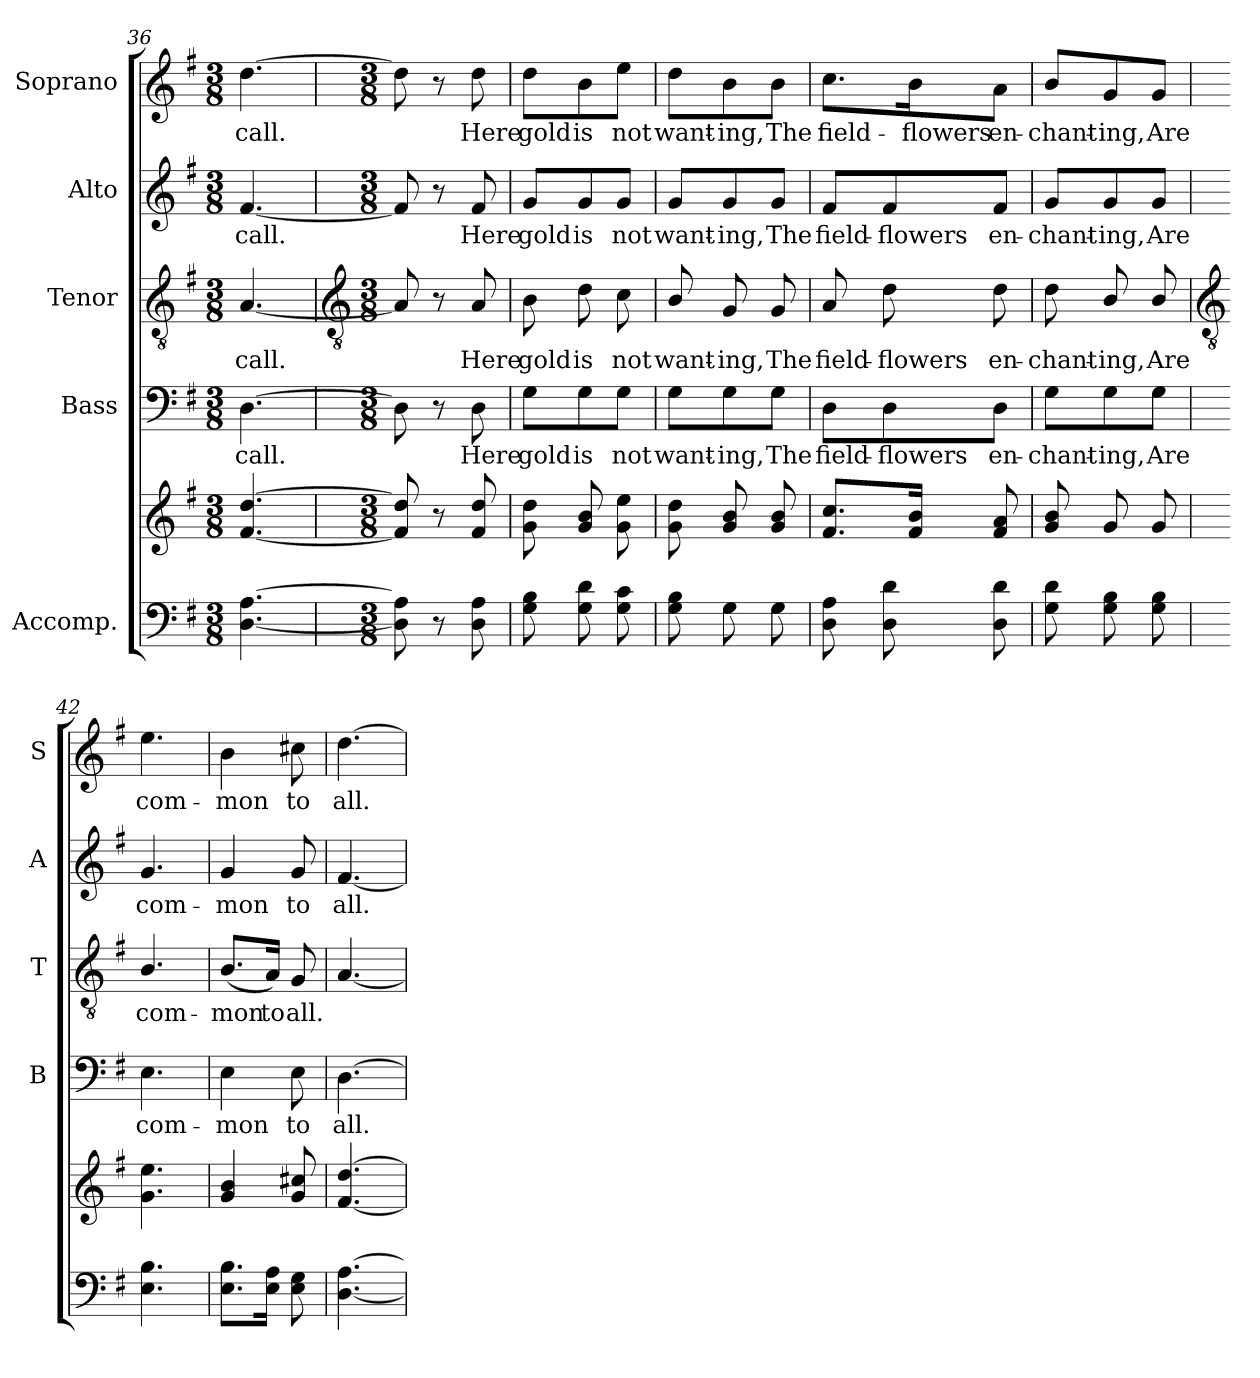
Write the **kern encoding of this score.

**kern	**kern	**kern	**text	**kern	**text	**kern	**text	**kern	**text
*part5	*part5	*part4	*part4	*part3	*part3	*part2	*part2	*part1	*part1
*staff6	*staff5	*staff4	*staff4	*staff3	*staff3	*staff2	*staff2	*staff1	*staff1
*I"Accomp.	*	*I"Bass	*	*I"Tenor	*	*I"Alto	*	*I"Soprano	*
*	*	*I'B	*	*I'T	*	*I'A	*	*I'S	*
*clefF4	*clefG2	*clefF4	*	*clefGv2	*	*clefG2	*	*clefG2	*
*k[f#]	*k[f#]	*k[f#]	*	*k[f#]	*	*k[f#]	*	*k[f#]	*
*G:	*G:	*G:	*	*G:	*	*G:	*	*G:	*
*M3/8	*M3/8	*M3/8	*	*M3/8	*	*M3/8	*	*M3/8	*
=36	=36	=36	=36	=36	=36	=36	=36	=36	=36
!	!	!	!LO:LY:b	!	!LO:LY:b	!	!LO:LY:b	!	!LO:LY:b
[4.D [4.A	[4.f# [4.dd	[4.D	call.	[4.A	call.	[4.f#	call.	[4.dd	call.
!!LO:LB:g=z
=37	=37	=37	=37	=37	=37	=37	=37	=37	=37
*	*	*	*	*clefGv2	*	*	*	*	*
*M3/8	*M3/8	*M3/8	*	*M3/8	*	*M3/8	*	*M3/8	*
8D] 8A]	8f#] 8dd]	8D]	.	8A]	.	8f#]	.	8dd]	.
8r	8r	8r	.	8r	.	8r	.	8r	.
!	!	!	!LO:LY:b	!	!LO:LY:b	!	!LO:LY:b	!	!LO:LY:b
8D 8A	8f# 8dd	8D	Here	8A	Here	8f#	Here	8dd	Here
=38	=38	=38	=38	=38	=38	=38	=38	=38	=38
!	!	!	!LO:LY:b	!	!LO:LY:b	!	!LO:LY:b	!	!LO:LY:b
8G 8B	8g 8dd	8G\L	gold	8B	gold	8g/L	gold	8dd\L	gold
!	!	!	!LO:LY:b	!	!LO:LY:b	!	!LO:LY:b	!	!LO:LY:b
8G 8d	8g 8b	8G\	is	8d	is	8g/	is	8b\	is
!	!	!	!LO:LY:b	!	!LO:LY:b	!	!LO:LY:b	!	!LO:LY:b
8G 8c	8g 8ee	8G\J	not	8c	not	8g/J	not	8ee\J	not
=39	=39	=39	=39	=39	=39	=39	=39	=39	=39
!	!	!	!LO:LY:b	!	!LO:LY:b	!	!LO:LY:b	!	!LO:LY:b
8G 8B	8g 8dd	8G\L	want-	8B/	want-	8g/L	want-	8dd\L	want-
!	!	!	!LO:LY:b	!	!LO:LY:b	!	!LO:LY:b	!	!LO:LY:b
8G	8g 8b	8G\	-ing,	8G	-ing,	8g/	-ing,	8b\	-ing,
!	!	!	!LO:LY:b	!	!LO:LY:b	!	!LO:LY:b	!	!LO:LY:b
8G	8g 8b	8G\J	The	8G	The	8g/J	The	8b\J	The
=40	=40	=40	=40	=40	=40	=40	=40	=40	=40
!	!	!	!LO:LY:b	!	!LO:LY:b	!	!LO:LY:b	!	!LO:LY:b
8D 8A	8.f# 8.ccL	8D\L	field-	8A	field-	8f#/L	field-	8.cc\L	field-
!	!	!	!LO:LY:b	!	!LO:LY:b	!	!LO:LY:b	!	!
8D 8d	.	8D\	-flowers	8d	-flowers	8f#/	-flowers	.	.
!	!	!	!	!	!	!	!	!	!LO:LY:b
.	16f# 16bJ	.	.	.	.	.	.	16b\K	-flowers
!	!	!	!LO:LY:b	!	!LO:LY:b	!	!LO:LY:b	!	!LO:LY:b
8D 8d	8f# 8a	8D\J	en-	8d	en-	8f#/J	en-	8a\J	en-
=41	=41	=41	=41	=41	=41	=41	=41	=41	=41
!	!	!	!LO:LY:b	!	!LO:LY:b	!	!LO:LY:b	!	!LO:LY:b
8G 8d	8g/ 8b/	8G\L	-chant-	8d	-chant-	8g/L	-chant-	8b/L	-chant-
!	!	!	!LO:LY:b	!	!LO:LY:b	!	!LO:LY:b	!	!LO:LY:b
8G 8B	8g	8G\	-ing,	8B/	-ing,	8g/	-ing,	8g/	-ing,
!	!	!	!LO:LY:b	!	!LO:LY:b	!	!LO:LY:b	!	!LO:LY:b
8G 8B	8g	8G\J	Are	8B/	Are	8g/J	Are	8g/J	Are
!!LO:LB:g=z
=42	=42	=42	=42	=42	=42	=42	=42	=42	=42
*	*	*	*	*clefGv2	*	*	*	*	*
!	!	!	!LO:LY:b	!	!LO:LY:b	!	!LO:LY:b	!	!LO:LY:b
4.E 4.B	4.g 4.ee	4.E	com-	4.B/	com-	4.g	com-	4.ee	com-
=43	=43	=43	=43	=43	=43	=43	=43	=43	=43
!	!	!	!LO:LY:b	!	!LO:LY:b	!	!LO:LY:b	!	!LO:LY:b
8.E 8.BL	4g 4b	4E	-mon	(<8.B/L	-mon	4g	-mon	4b	-mon
!	!	!	!	!	!LO:LY:b	!	!	!	!
16E 16AJ	.	.	.	16AJ)	to	.	.	.	.
!	!	!	!LO:LY:b	!	!LO:LY:b	!	!LO:LY:b	!	!LO:LY:b
8E 8G	8g 8cc#X	8E	to	8G	all.	8g	to	8cc#X	to
=44	=44	=44	=44	=44	=44	=44	=44	=44	=44
!	!	!	!LO:LY:b	!	!	!	!LO:LY:b	!	!LO:LY:b
[4.D [4.A	[4.f# [4.dd	[4.D	all.	[4.A	.	[4.f#	all.	[4.dd	all.
=	=	=	=	=	=	=	=	=	=
*-	*-	*-	*-	*-	*-	*-	*-	*-	*-
